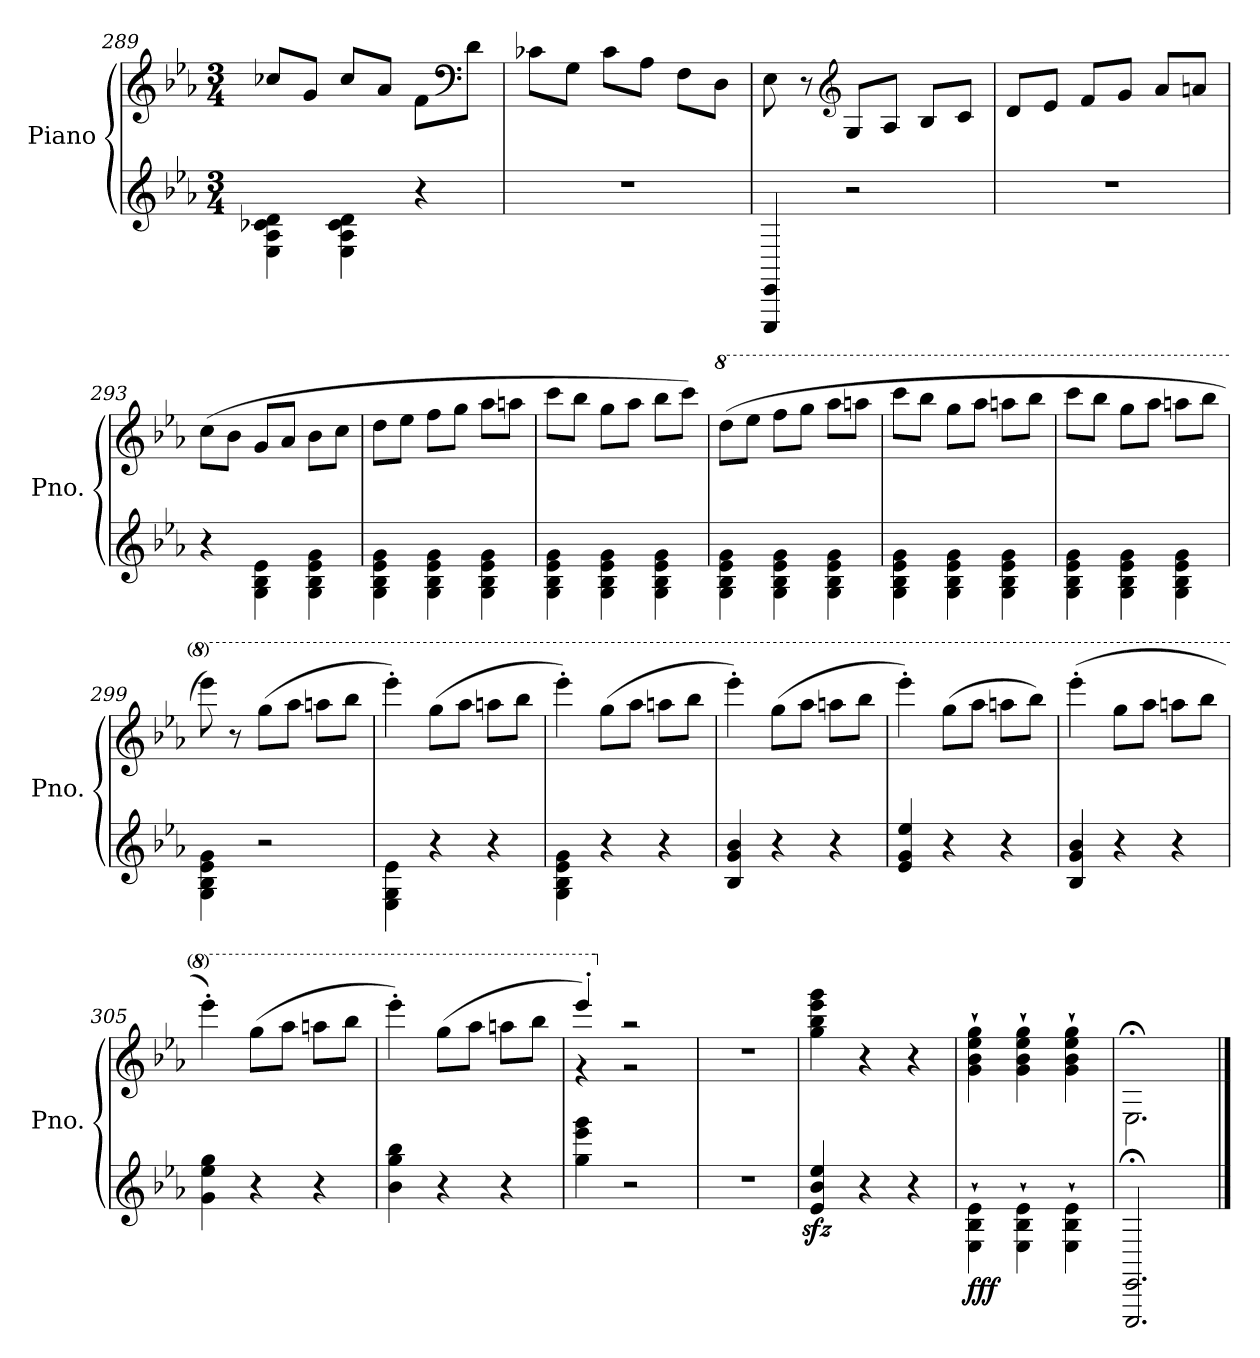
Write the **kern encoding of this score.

**kern	**kern	**dynam
*part1	*part1	*part1
*staff2	*staff1	*staff1/2
*I"Piano	*	*
*I'Pno.	*	*
*clefG2	*clefG2	*
*k[b-e-a-]	*k[b-e-a-]	*
*M3/4	*M3/4	*
=289	=289	=289
4E-\ 4A-\ 4c-X\ 4d\	8cc-X/L	.
.	8g/J	.
4E-\ 4A-\ 4c-\ 4d\	8cc-/L	.
.	8a-/J	.
4r	8f\L	.
*	*clefF4	*
.	8d\J	.
=290	=290	=290
2.r	8c-X\L	.
.	8G\J	.
.	8c-\L	.
.	8A-\J	.
.	8F\L	.
.	8D\J	.
!!LO:PB:g=z
=291	=291	=291
4EEE-/ 4EE-/	8E-\	.
.	8r	.
*	*clefG2	*
2r	8G/L	.
.	8A-/J	.
.	8B-/L	.
.	8c/J	.
=292	=292	=292
2.r	8d/L	.
.	8e-/J	.
.	8f/L	.
.	8g/J	.
.	8a-/L	.
.	8an/J	.
=293	=293	=293
4r	(>8cc\L	.
.	8b-\J	.
4G\ 4B-\ 4e-\	8g/L	.
.	8a-/J	.
4G\ 4B-\ 4e-\ 4g\	8b-\L	.
.	8cc\J	.
=294	=294	=294
4G\ 4B-\ 4e-\ 4g\	8dd\L	.
.	8ee-\J	.
4G\ 4B-\ 4e-\ 4g\	8ff\L	.
.	8gg\J	.
4G\ 4B-\ 4e-\ 4g\	8aa-\L	.
.	8aan\J	.
=295	=295	=295
4G\ 4B-\ 4e-\ 4g\	8ccc\L	.
.	8bb-\J	.
4G\ 4B-\ 4e-\ 4g\	8gg\L	.
.	8aa-\J	.
4G\ 4B-\ 4e-\ 4g\	8bb-\L	.
.	8ccc\J)	.
=296	=296	=296
*	*8va	*
4G\ 4B-\ 4e-\ 4g\	(>8ddd\L	.
.	8eee-\J	.
4G\ 4B-\ 4e-\ 4g\	8fff\L	.
.	8ggg\J	.
4G\ 4B-\ 4e-\ 4g\	8aaa-\L	.
.	8aaan\J	.
!!LO:LB:g=z
=297	=297	=297
4G\ 4B-\ 4e-\ 4g\	8cccc\L	.
.	8bbb-\J	.
4G\ 4B-\ 4e-\ 4g\	8ggg\L	.
.	8aaa-\J	.
4G\ 4B-\ 4e-\ 4g\	8aaan\L	.
.	8bbb-\J	.
=298	=298	=298
4G\ 4B-\ 4e-\ 4g\	8cccc\L	.
.	8bbb-\J	.
4G\ 4B-\ 4e-\ 4g\	8ggg\L	.
.	8aaa-\J	.
4G\ 4B-\ 4e-\ 4g\	8aaan\L	.
.	8bbb-\J	.
=299	=299	=299
4G\ 4B-\ 4e-\ 4g\	8eeee-\)	.
.	8r	.
2r	(>8ggg\L	.
.	8aaa-\J	.
.	8aaan\L	.
.	8bbb-\J	.
=300	=300	=300
4E-\ 4G\ 4e-\	4eeee-'\)	.
4r	(>8ggg\L	.
.	8aaa-\J	.
4r	8aaan\L	.
.	8bbb-\J	.
=301	=301	=301
4G\ 4B-\ 4e-\ 4g\	4eeee-'\)	.
4r	(>8ggg\L	.
.	8aaa-\J	.
4r	8aaan\L	.
.	8bbb-\J	.
!!LO:LB:g=z
=302	=302	=302
4B-/ 4g/ 4b-/	4eeee-'\)	.
4r	(>8ggg\L	.
.	8aaa-\J	.
4r	8aaan\L	.
.	8bbb-\J	.
=303	=303	=303
4e-/ 4g/ 4ee-/	4eeee-'\)	.
4r	(>8ggg\L	.
.	8aaa-\J	.
4r	8aaan\L	.
.	8bbb-\J)	.
=304	=304	=304
4B-/ 4g/ 4b-/	(>4eeee-'\	.
4r	8ggg\L	.
.	8aaa-\J	.
4r	8aaan\L	.
.	8bbb-\J	.
=305	=305	=305
4g\ 4ee-\ 4gg\	4eeee-'\)	.
4r	(>8ggg\L	.
.	8aaa-\J	.
4r	8aaan\L	.
.	8bbb-\J	.
=306	=306	=306
4b-\ 4gg\ 4bb-\	4eeee-'\)	.
4r	(>8ggg\L	.
.	8aaa-\J	.
4r	8aaan\L	.
.	8bbb-\J	.
=307	=307	=307
*	*^	*
4gg\ 4eee-\ 4ggg\	4eeee-'/)	4r	.
*	*X8va	*	*
2r	2r	2r	.
*	*v	*v	*
=308	=308	=308
2.r	2.r	.
=309	=309	=309
4e-/zz< 4b-/zz< 4ee-/zz<	4gg\ 4bb-\ 4eee-\ 4ggg\	.
4r	4r	.
4r	4r	.
!!LO:LB:g=z
=310	=310	=310
!	!	!LO:DY:b=2
4E-\` 4B-\` 4e-\`	4g\` 4b-\` 4ee-\` 4gg\`	fff
4E-\` 4B-\` 4e-\`	4g\` 4b-\` 4ee-\` 4gg\`	.
4E-\` 4B-\` 4e-\`	4g\` 4b-\` 4ee-\` 4gg\`	.
=311	=311	=311
2.EEE-/;< 2.EE-/;<	2.E-;<\	.
==	==	==
*-	*-	*-
